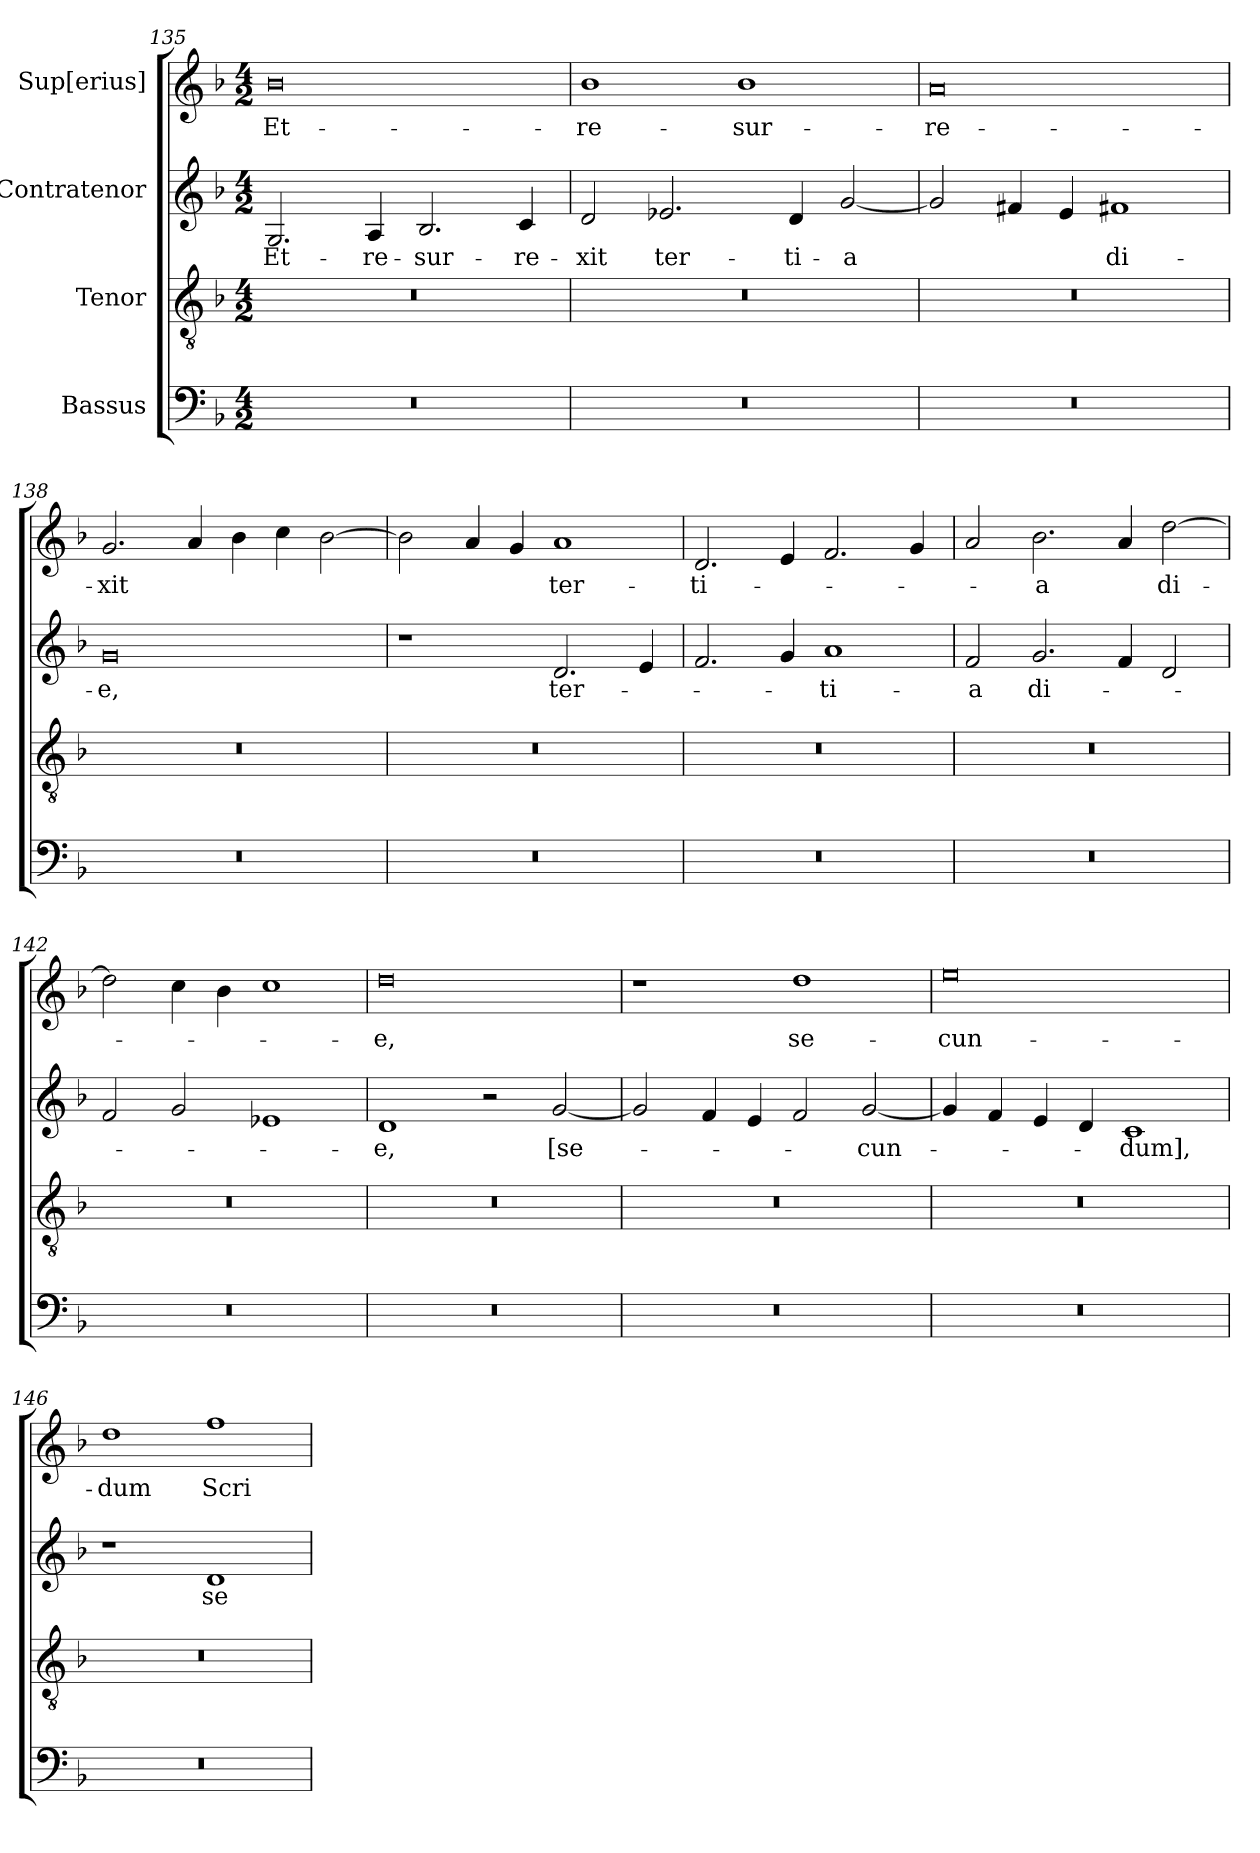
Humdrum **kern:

**kern	**kern	**kern	**text	**kern	**text
*part4	*part3	*part2	*part2	*part1	*part1
*staff4	*staff3	*staff2	*staff2	*staff1	*staff1
*I"Bassus	*I"Tenor	*I"Contratenor	*	*I"Sup[erius]	*
*clefF4	*clefGv2	*clefG2	*	*clefG2	*
*k[b-]	*k[b-]	*k[b-]	*	*k[b-]	*
*M4/2	*M4/2	*M4/2	*	*M4/2	*
=135	=135	=135	=135	=135	=135
0r	0r	2.G/	Et-	0b-\	Et-
.	.	4A/	re-	.	.
.	.	2.B-/	-sur-	.	.
.	.	4c/	-re-	.	.
=136	=136	=136	=136	=136	=136
0r	0r	2d/	-xit	1b-\	re-
.	.	2.e-X/	ter-	.	.
.	.	.	.	1b-\	-sur-
.	.	4d/	-ti-	.	.
.	.	[2g/	-a	.	.
=137	=137	=137	=137	=137	=137
0r	0r	2g/]	.	0a/	-re-
.	.	4f#X/	.	.	.
.	.	4e/	.	.	.
.	.	1f#X/	di-	.	.
=138	=138	=138	=138	=138	=138
0r	0r	0g/	-e,	2.g/	-xit
.	.	.	.	4a/	.
.	.	.	.	4b-\	.
.	.	.	.	4cc\	.
.	.	.	.	[2b-\	.
=139	=139	=139	=139	=139	=139
0r	0r	1r	.	2b-\]	.
.	.	.	.	4a/	.
.	.	.	.	4g/	.
.	.	2.d/	ter-	1a/	ter-
.	.	4e/	.	.	.
=140	=140	=140	=140	=140	=140
0r	0r	2.f/	.	2.d/	-ti-
.	.	4g/	.	4e/	.
.	.	1a/	-ti-	2.f/	.
.	.	.	.	4g/	.
=141	=141	=141	=141	=141	=141
0r	0r	2f/	-a	2a/	.
.	.	2.g/	di-	2.b-\	-a
.	.	4f/	.	4a/	.
.	.	2d/	.	[2dd\	di-
=142	=142	=142	=142	=142	=142
0r	0r	2f/	.	2dd\]	.
.	.	2g/	.	4cc\	.
.	.	.	.	4b-\	.
.	.	1e-X/	.	1cc\	.
=143	=143	=143	=143	=143	=143
0r	0r	1d/	-e,	0dd\	-e,
.	.	2r	.	.	.
.	.	[2g/	[se-	.	.
=144	=144	=144	=144	=144	=144
0r	0r	2g/]	.	1r	.
.	.	4f/	.	.	.
.	.	4e/	.	.	.
.	.	2f/	.	1dd\	se-
.	.	[2g/	-cun-	.	.
=145	=145	=145	=145	=145	=145
0r	0r	4g/]	.	0ee\	-cun-
.	.	4f/	.	.	.
.	.	4e/	.	.	.
.	.	4d/	.	.	.
.	.	1c/	-dum],	.	.
=146	=146	=146	=146	=146	=146
0r	0r	1r	.	1dd\	-dum
.	.	1d/	se-	1ff\	Scri-
=	=	=	=	=	=
*-	*-	*-	*-	*-	*-
